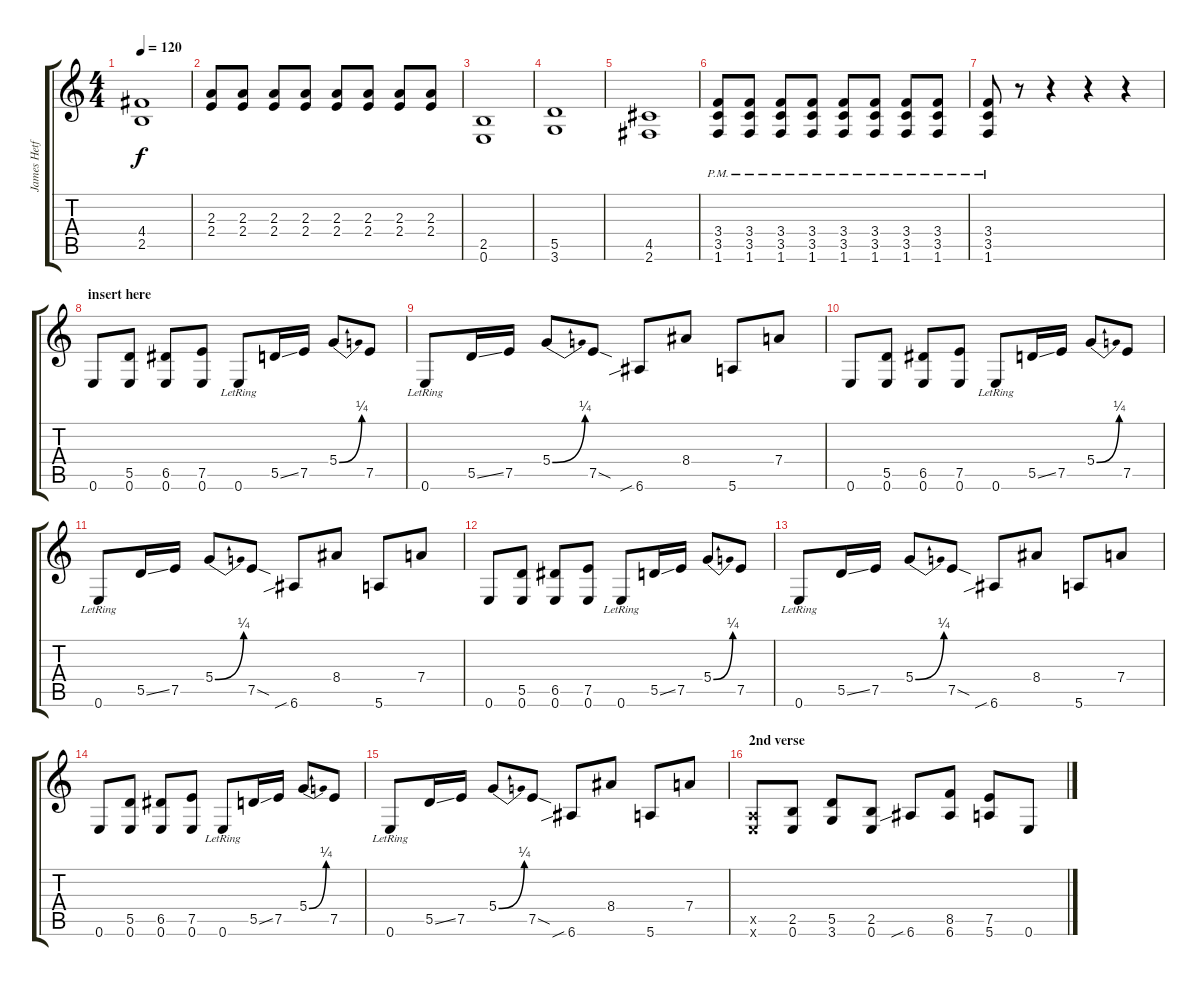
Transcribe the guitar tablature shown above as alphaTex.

\track ("James Hetfield" "James Hetf") {instrument overdrivenguitar}
\staff {score tabs}
\tuning (E4 B3 G3 D3 A2 E2) {hide}
\ts (4 4)
\tempo 120
\clef g2
\ks c
(4.4 2.5).1{dy f} |
(2.3 2.4).8 (2.3 2.4).8 (2.3 2.4).8 (2.3 2.4).8 (2.3 2.4).8 (2.3 2.4).8 (2.3 2.4).8 (2.3 2.4).8 |
(2.5 0.6).1 |
(5.5 3.6).1 |
(4.5 2.6).1 |
(3.4{pm} 3.5{pm} 1.6{pm}).8 (3.4{pm} 3.5{pm} 1.6{pm}).8 (3.4{pm} 3.5{pm} 1.6{pm}).8 (3.4{pm} 3.5{pm} 1.6{pm}).8 (3.4{pm} 3.5{pm} 1.6{pm}).8 (3.4{pm} 3.5{pm} 1.6{pm}).8 (3.4{pm} 3.5{pm} 1.6{pm}).8 (3.4{pm} 3.5{pm} 1.6{pm}).8 |
(3.4{pm} 3.5{pm} 1.6{pm}).8 r.8 r.4 r.4 r.4 |
\section ("" "insert here")
0.6.8 (5.5 0.6).8 (6.5 0.6).8 (7.5 0.6).8 0.6{lr}.8 5.5{ss}.16 7.5.16 5.4{be (bend 0 0 60 1)}.8 7.5.8 |
0.6{lr}.8 5.5{ss}.16 7.5.16 5.4{be (bend 0 0 60 1)}.8 7.5{sod}.8 6.6{sib}.8 8.4.8 5.6.8 7.4.8 |
0.6.8 (5.5 0.6).8 (6.5 0.6).8 (7.5 0.6).8 0.6{lr}.8 5.5{ss}.16 7.5.16 5.4{be (bend 0 0 60 1)}.8 7.5.8 |
0.6{lr}.8 5.5{ss}.16 7.5.16 5.4{be (bend 0 0 60 1)}.8 7.5{sod}.8 6.6{sib}.8 8.4.8 5.6.8 7.4.8 |
0.6.8 (5.5 0.6).8 (6.5 0.6).8 (7.5 0.6).8 0.6{lr}.8 5.5{ss}.16 7.5.16 5.4{be (bend 0 0 60 1)}.8 7.5.8 |
0.6{lr}.8 5.5{ss}.16 7.5.16 5.4{be (bend 0 0 60 1)}.8 7.5{sod}.8 6.6{sib}.8 8.4.8 5.6.8 7.4.8 |
0.6.8 (5.5 0.6).8 (6.5 0.6).8 (7.5 0.6).8 0.6{lr}.8 5.5{ss}.16 7.5.16 5.4{be (bend 0 0 60 1)}.8 7.5.8 |
0.6{lr}.8 5.5{ss}.16 7.5.16 5.4{be (bend 0 0 60 1)}.8 7.5{sod}.8 6.6{sib}.8 8.4.8 5.6.8 7.4.8 |
\section ("" "2nd verse")
(0.5{x} 0.6{x}).8 (2.5 0.6).8 (5.5 3.6).8 (2.5 0.6).8 6.6{sib}.8 (8.5 6.6).8 (7.5 5.6).8 0.6.8
